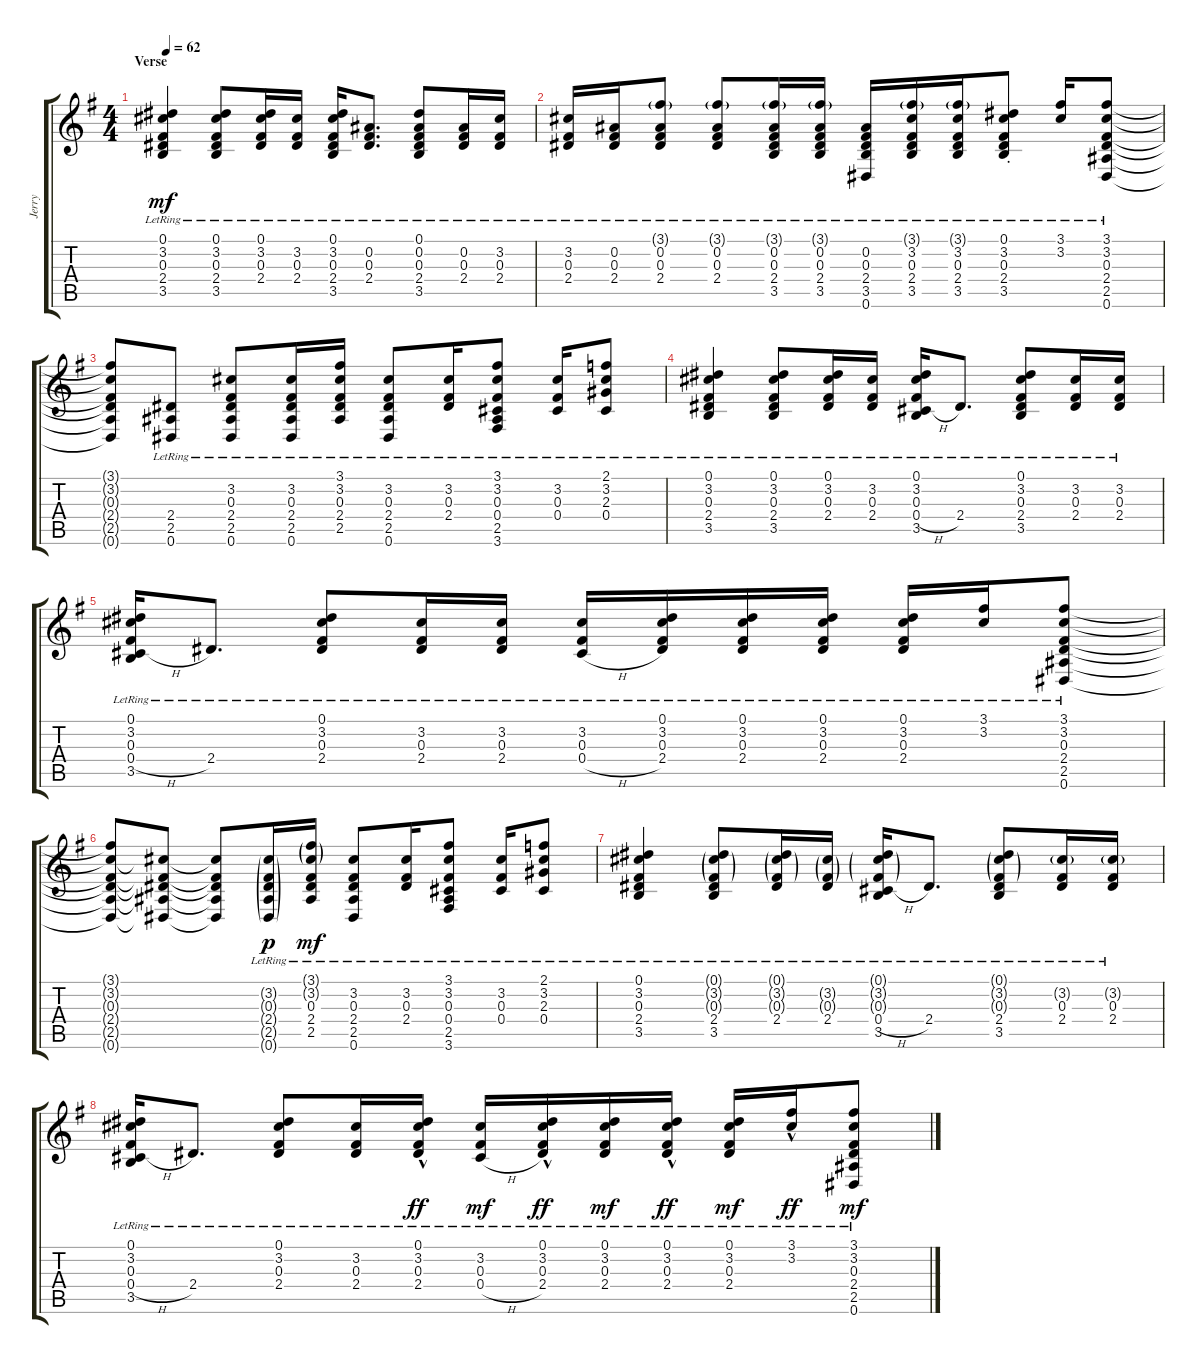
\track ("Jerry" "Jerry") {instrument acousticguitarsteel}
\staff {score tabs}
\tuning (Eb4 Bb3 Gb3 Db3 Ab2 Eb2) {hide}
\ts (4 4)
\section ("" "Verse")
\tempo 62
\clef g2
\ks eminor
(0.1{lr} 3.2{lr} 0.3{lr} 2.4{lr} 3.5{lr}).4{dy mf} (0.1{lr} 3.2{lr} 0.3{lr} 2.4{lr} 3.5{lr}).8 (0.1{lr} 3.2{lr} 0.3{lr} 2.4{lr}).16 (3.2{lr} 0.3{lr} 2.4{lr}).16 (0.1{lr} 3.2{lr} 0.3{lr} 2.4{lr} 3.5{lr}).16 (0.2{lr} 0.3{lr} 2.4{lr}).8{d} (0.1{lr} 0.2{lr} 0.3{lr} 2.4{lr} 3.5{lr}).8 (0.2{lr} 0.3{lr} 2.4{lr}).16 (3.2{lr} 0.3{lr} 2.4{lr}).16 |
(3.2{lr} 0.3{lr} 2.4{lr}).16 (0.2{lr} 0.3{lr} 2.4{lr}).16 (3.1{g lr} 0.2{lr} 0.3{lr} 2.4{lr}).8 (3.1{g lr} 0.2{lr} 0.3{lr} 2.4{lr}).8 (3.1{g lr} 0.2{lr} 0.3{lr} 2.4{lr} 3.5{lr}).16 (3.1{g lr} 0.2{lr} 0.3{lr} 2.4{lr} 3.5{lr}).16 (0.2{lr} 0.3{lr} 2.4{lr} 3.5{lr} 0.6{lr}).16 (3.1{g lr} 3.2{lr} 0.3{lr} 2.4{lr} 3.5{lr}).16 (3.1{g lr} 3.2{lr} 0.3{lr} 2.4{lr} 3.5{lr}).16 (0.1{st lr} 3.2{st lr} 0.3{st lr} 2.4{st lr} 3.5{lr}).8 (3.1{lr} 3.2{lr}).16 (3.1{lr} 3.2{lr} 0.3{lr} 2.4{lr} 2.5{lr} 0.6{lr}).8 |
(3.1{t} 3.2{t} 0.3{t} 2.4{t} 2.5{t} 0.6{t}).8 (2.4{lr} 2.5{lr} 0.6{lr}).8 (3.2{lr} 0.3{lr} 2.4{lr} 2.5{lr} 0.6{lr}).8 (3.2{lr} 0.3{lr} 2.4{lr} 2.5{lr} 0.6{lr}).16 (3.1{lr} 3.2{lr} 0.3{lr} 2.4{lr} 2.5{lr}).16 (3.2{lr} 0.3{lr} 2.4{lr} 2.5{lr} 0.6{lr}).8 (3.2{lr} 0.3{lr} 2.4{lr}).16 (3.1{lr} 3.2{lr} 0.3{lr} 0.4{lr} 2.5{lr} 3.6{lr}).8 (3.2{lr} 0.3{lr} 0.4{lr}).16 (2.1{lr} 3.2{lr} 2.3{lr} 0.4{lr}).8 |
(0.1{lr} 3.2{lr} 0.3{lr} 2.4{lr} 3.5{lr}).4 (0.1{lr} 3.2{lr} 0.3{lr} 2.4{lr} 3.5{lr}).8 (0.1{lr} 3.2{lr} 0.3{lr} 2.4{lr}).16 (3.2{lr} 0.3{lr} 2.4{lr}).16 (0.1{lr} 3.2{lr} 0.3{lr} 0.4{h lr} 3.5{lr}).16 2.4{lr}.8{d} (0.1{lr} 3.2{lr} 0.3{lr} 2.4{lr} 3.5{lr}).8 (3.2{lr} 0.3{lr} 2.4{lr}).16 (3.2{lr} 0.3{lr} 2.4{lr}).16 |
(0.1{lr} 3.2{lr} 0.3{lr} 0.4{h lr} 3.5{lr}).16 2.4{lr}.8{d} (0.1{lr} 3.2{lr} 0.3{lr} 2.4{lr}).8 (3.2{lr} 0.3{lr} 2.4{lr}).16 (3.2{lr} 0.3{lr} 2.4{lr}).16 (3.2{lr} 0.3{lr} 0.4{h lr}).16 (0.1{lr} 3.2{lr} 0.3{lr} 2.4{lr}).16 (0.1{lr} 3.2{lr} 0.3{lr} 2.4{lr}).16 (0.1{lr} 3.2{lr} 0.3{lr} 2.4{lr}).16 (0.1{lr} 3.2{lr} 0.3{lr} 2.4{lr}).16 (3.1{lr} 3.2{lr}).16 (3.1{lr} 3.2{lr} 0.3{lr} 2.4{lr} 2.5{lr} 0.6{lr}).8 |
(3.1{t} 3.2{t} 0.3{t} 2.4{t} 2.5{t} 0.6{t}).8 (3.2{t} 0.3{t} 2.4{t} 2.5{t} 0.6{t}).8 (3.2{t} 0.3{t} 2.4{t} 2.5{t} 0.6{t}).8 (3.2{g lr} 0.3{g lr} 2.4{g lr} 2.5{g lr} 0.6{g lr}).16{dy p} (3.1{g lr} 3.2{g lr} 0.3{lr} 2.4{lr} 2.5{lr}).16{dy mf} (3.2{lr} 0.3{lr} 2.4{lr} 2.5{lr} 0.6{lr}).8 (3.2{lr} 0.3{lr} 2.4{lr}).16 (3.1{lr} 3.2{lr} 0.3{lr} 0.4{lr} 2.5{lr} 3.6{lr}).8 (3.2{lr} 0.3{lr} 0.4{lr}).16 (2.1{lr} 3.2{lr} 2.3{lr} 0.4{lr}).8 |
(0.1{lr} 3.2{lr} 0.3{lr} 2.4{lr} 3.5{lr}).4 (0.1{g lr} 3.2{g lr} 0.3{g lr} 2.4{lr} 3.5{lr}).8 (0.1{g lr} 3.2{g lr} 0.3{g lr} 2.4{lr}).16 (3.2{g lr} 0.3{g lr} 2.4{lr}).16 (0.1{g lr} 3.2{g lr} 0.3{g lr} 0.4{h lr} 3.5{lr}).16 2.4{lr}.8{d} (0.1{g lr} 3.2{g lr} 0.3{g lr} 2.4{lr} 3.5{lr}).8 (3.2{g lr} 0.3{lr} 2.4{lr}).16 (3.2{g lr} 0.3{lr} 2.4{lr}).16 |
(0.1{lr} 3.2{lr} 0.3{lr} 0.4{h lr} 3.5{lr}).16 2.4{lr}.8{d} (0.1{lr} 3.2{lr} 0.3{lr} 2.4{lr}).8 (3.2{lr} 0.3{lr} 2.4{lr}).16 (0.1{hac} 3.2{hac lr} 0.3{hac lr} 2.4{hac lr}).16{dy ff} (3.2{lr} 0.3{lr} 0.4{h lr}).16{dy mf} (0.1{hac lr} 3.2{hac lr} 0.3{hac lr} 2.4{hac lr}).16{dy ff} (0.1{lr} 3.2{lr} 0.3{lr} 2.4{lr}).16{dy mf} (0.1{hac lr} 3.2{hac lr} 0.3{hac lr} 2.4{hac lr}).16{dy ff} (0.1{lr} 3.2{lr} 0.3{lr} 2.4{lr}).16{dy mf} (3.1{hac lr} 3.2{hac lr}).16{dy ff} (3.1{lr} 3.2{lr} 0.3{lr} 2.4{lr} 2.5{lr} 0.6{lr}).8{dy mf}
